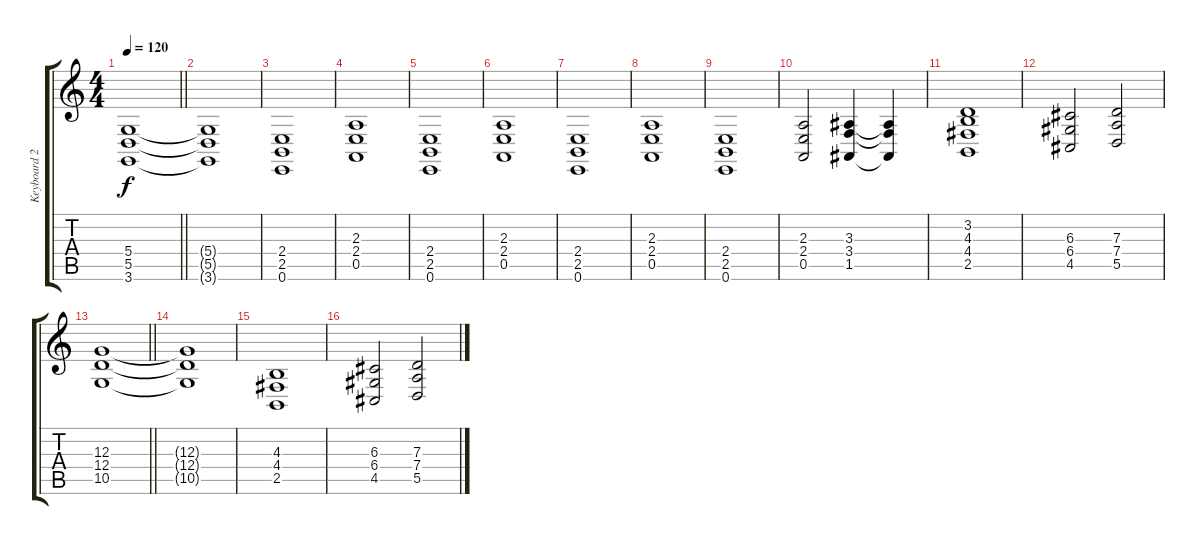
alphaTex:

\track ("Keyboard 2" "Keyboard 2") {instrument pad2warm}
\staff {score tabs}
\tuning (E4 B3 G3 D3 A2 E2) {hide}
\ts (4 4)
\tempo 120
\clef g2
\barLineRight lightlight
\ks c
(5.4 5.5 3.6).1{dy f} |
(5.4{t} 5.5{t} 3.6{t}).1 |
(2.4 2.5 0.6).1 |
(2.3 2.4 0.5).1 |
(2.4 2.5 0.6).1 |
(2.3 2.4 0.5).1 |
(2.4 2.5 0.6).1 |
(2.3 2.4 0.5).1 |
(2.4 2.5 0.6).1 |
(2.3 2.4 0.5).2 (3.3 3.4 1.5).4 (3.3{t} 3.4{t} 1.5{t}).4 |
(3.2 4.3 4.4 2.5).1 |
(6.3 6.4 4.5).2 (7.3 7.4 5.5).2 |
\barLineRight lightlight
(12.3 12.4 10.5).1 |
(12.3{t} 12.4{t} 10.5{t}).1 |
(4.3 4.4 2.5).1 |
(6.3 6.4 4.5).2 (7.3 7.4 5.5).2
